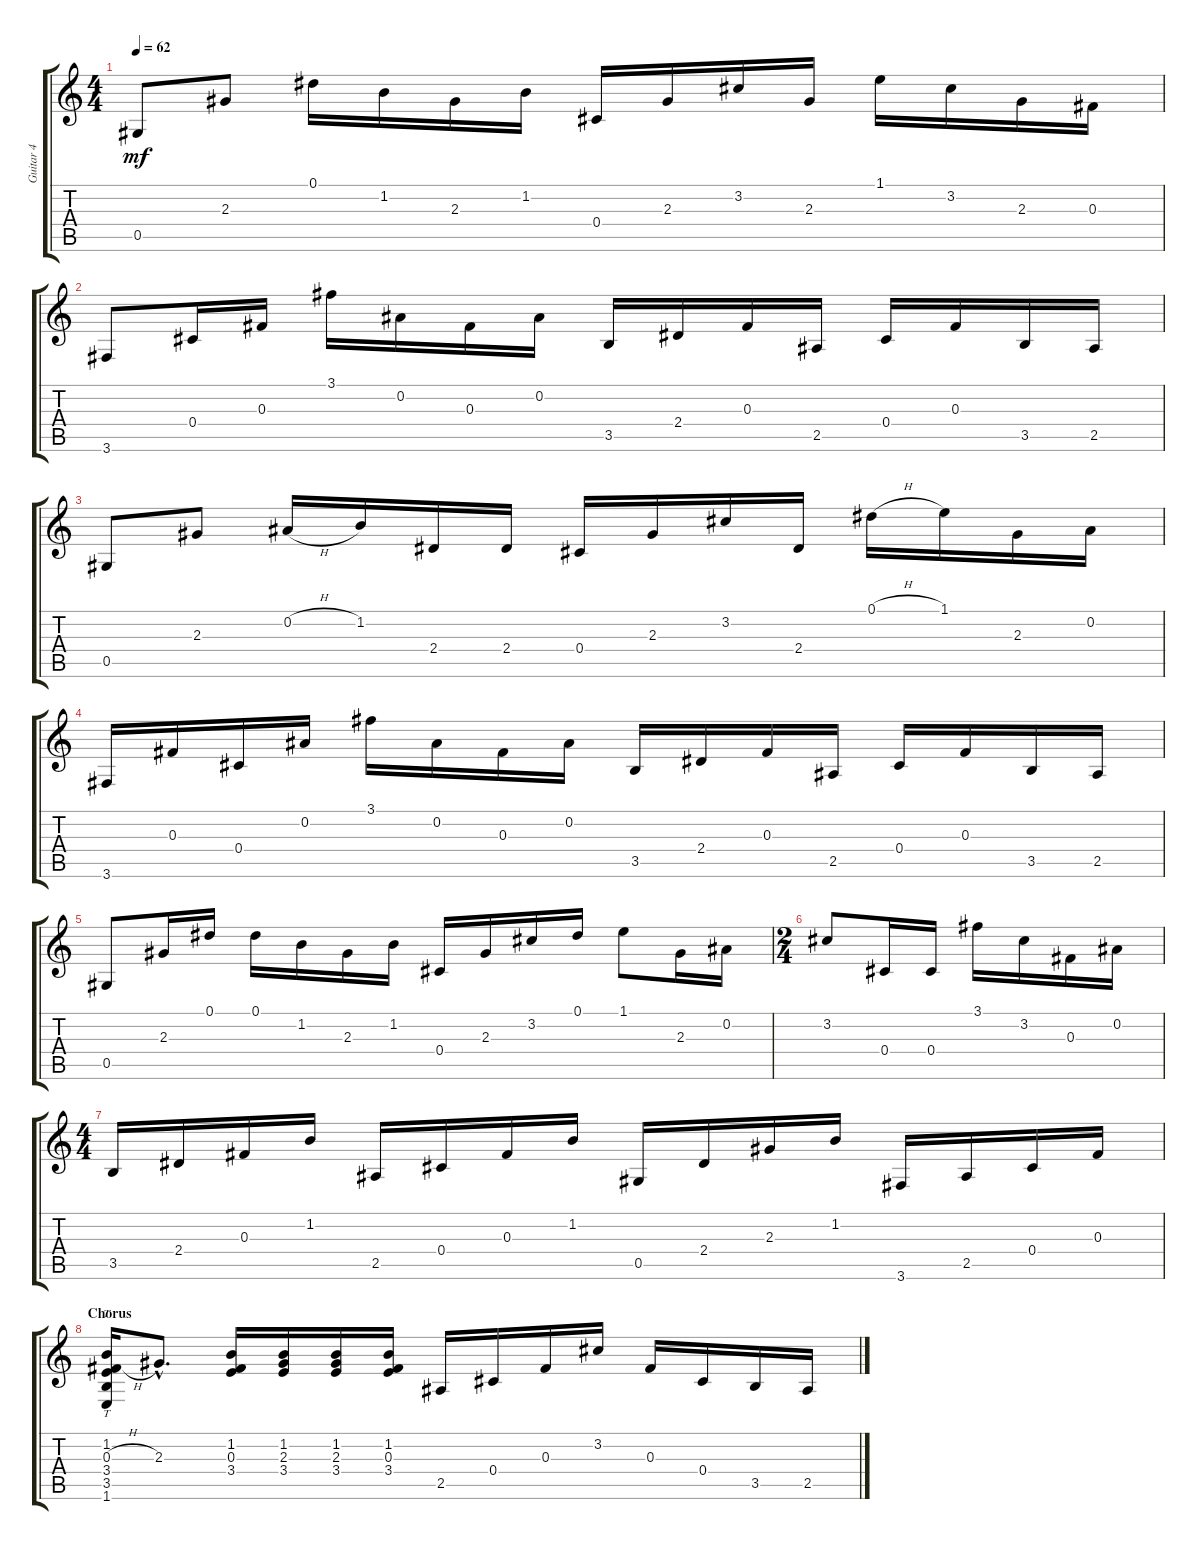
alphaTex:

\track ("Guitar 4" "Guitar 4") {instrument electricguitarjazz}
\staff {score tabs}
\tuning (Eb4 Bb3 Gb3 Db3 Ab2 Eb2) {hide}
\ts (4 4)
\tempo 62
\clef g2
\ks c
0.5.8{dy mf} 2.3.8 0.1.16 1.2.16 2.3.16 1.2.16 0.4.16 2.3.16 3.2.16 2.3.16 1.1.16 3.2.16 2.3.16 0.3.16 |
3.6.8 0.4.16 0.3.16 3.1.16 0.2.16 0.3.16 0.2.16 3.5.16 2.4.16 0.3.16 2.5.16 0.4.16 0.3.16 3.5.16 2.5.16 |
0.5.8 2.3.8 0.2{h}.16 1.2.16 2.4.16 2.4.16 0.4.16 2.3.16 3.2.16 2.4.16 0.1{h}.16 1.1.16 2.3.16 0.2.16 |
3.6.16 0.3.16 0.4.16 0.2.16 3.1.16 0.2.16 0.3.16 0.2.16 3.5.16 2.4.16 0.3.16 2.5.16 0.4.16 0.3.16 3.5.16 2.5.16 |
0.5.8 2.3.16 0.1.16 0.1.16 1.2.16 2.3.16 1.2.16 0.4.16 2.3.16 3.2.16 0.1.16 1.1.8 2.3.16 0.2.16 |
\ts (2 4)
3.2.8 0.4.16 0.4.16 3.1.16 3.2.16 0.3.16 0.2.16 |
\ts (4 4)
3.5.16 2.4.16 0.3.16 1.2.16 2.5.16 0.4.16 0.3.16 1.2.16 0.5.16 2.4.16 2.3.16 1.2.16 3.6.16 2.5.16 0.4.16 0.3.16 |
\section ("" "Chorus")
(1.2 0.3{h} 3.4 3.5 1.6).16{tt} 2.3{hac}.8{d} (1.2 0.3 3.4).16 (1.2 2.3 3.4).16 (1.2 2.3 3.4).16 (1.2 0.3 3.4).16 2.5.16 0.4.16 0.3.16 3.2.16 0.3.16 0.4.16 3.5.16 2.5.16
